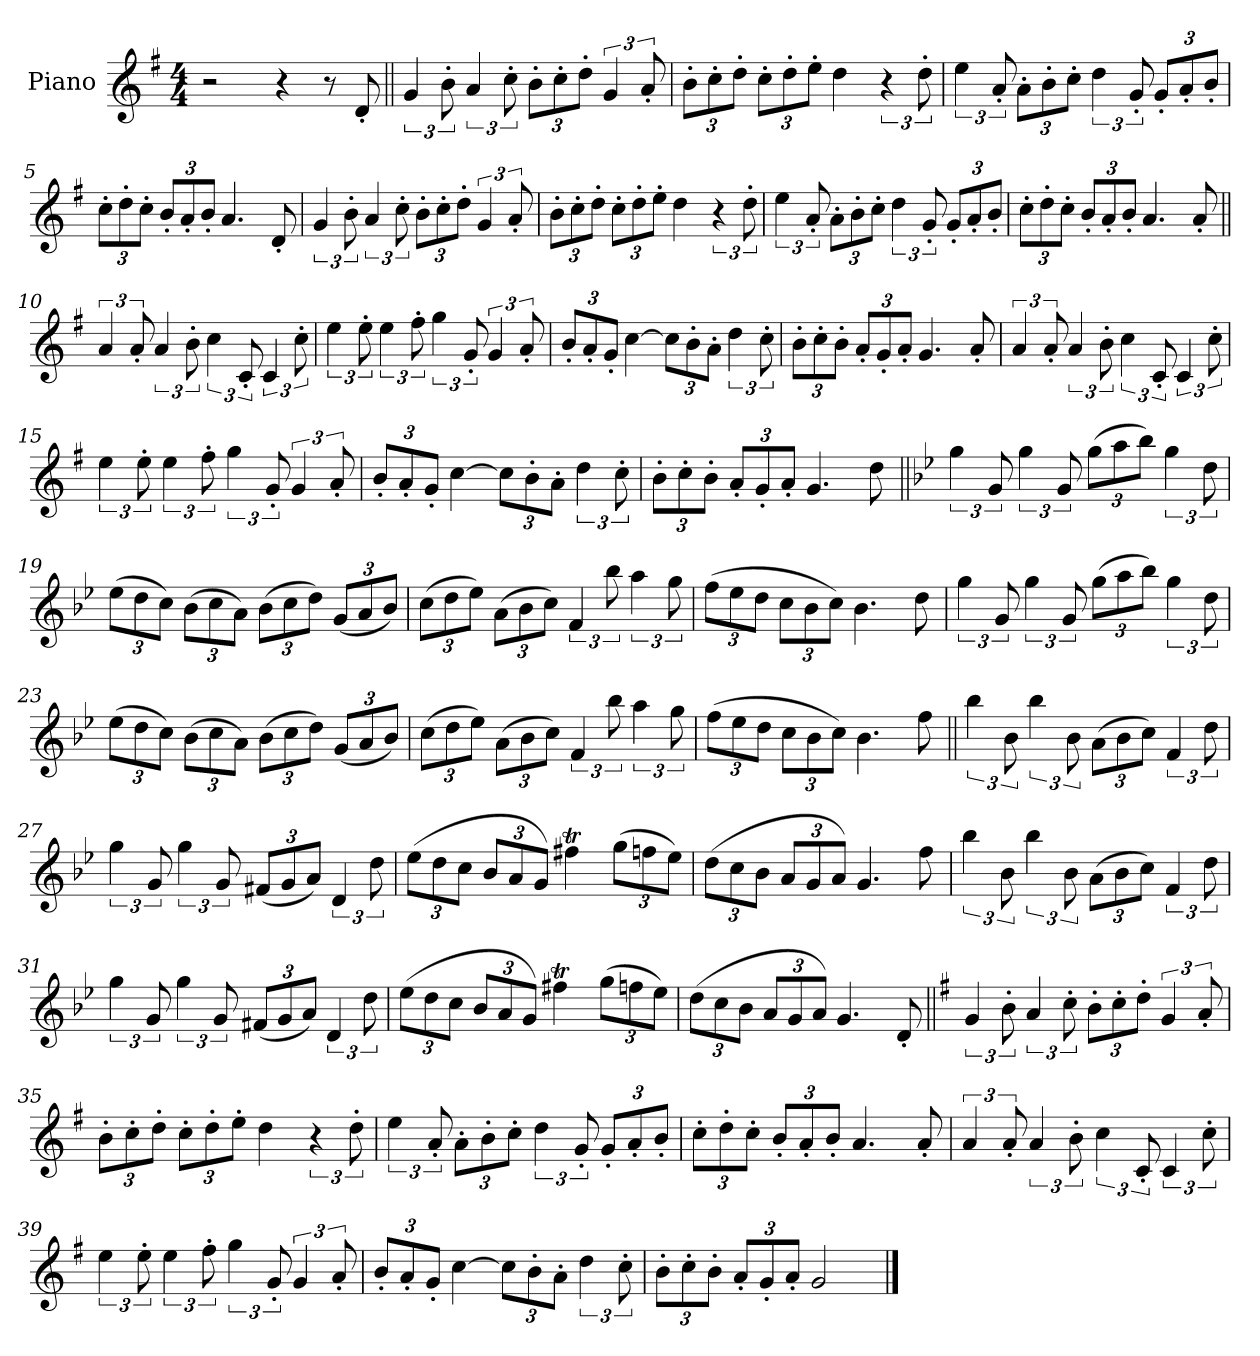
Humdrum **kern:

**kern
*part1
*staff1
*I"Piano
*I'Pno.
*clefG2
*k[f#]
*M4/4
*MM130
=1
2r
4r
8r
8d'
=2||
6g
12b'
6a
12cc'
*Xbrackettup
12b'L
12cc'
12dd'J
*brackettup
6g
12a'
=3
*Xbrackettup
12b'L
12cc'
12dd'J
12cc'L
12dd'
12ee'J
4dd
*brackettup
6r
12dd'
=4
6ee
12a'
*Xbrackettup
12a'L
12b'
12cc'J
*brackettup
6dd
12g'
*Xbrackettup
12g'L
12a'
12b'J
=5
12cc'L
12dd'
12cc'J
12b'L
12a'
12b'J
4.a
8d'
=6
*brackettup
6g
12b'
6a
12cc'
*Xbrackettup
12b'L
12cc'
12dd'J
*brackettup
6g
12a'
=7
*Xbrackettup
12b'L
12cc'
12dd'J
12cc'L
12dd'
12ee'J
4dd
*brackettup
6r
12dd'
=8
6ee
12a'
*Xbrackettup
12a'L
12b'
12cc'J
*brackettup
6dd
12g'
*Xbrackettup
12g'L
12a'
12b'J
=9
12cc'L
12dd'
12cc'J
12b'L
12a'
12b'J
4.a
8a'
=10||
*brackettup
6a
12a'
6a
12b'
6cc
12c'
6c
12cc'
=11
6ee
12ee'
6ee
12ff#'
6gg
12g'
6g
12a'
=12
*Xbrackettup
12b'L
12a'
12g'J
[4cc
12ccL]
12b'
12a'J
*brackettup
6dd
12cc'
=13
*Xbrackettup
12b'L
12cc'
12b'J
12a'L
12g'
12a'J
4.g
8a'
=14
*brackettup
6a
12a'
6a
12b'
6cc
12c'
6c
12cc'
=15
6ee
12ee'
6ee
12ff#'
6gg
12g'
6g
12a'
=16
*Xbrackettup
12b'L
12a'
12g'J
[4cc
12ccL]
12b'
12a'J
*brackettup
6dd
12cc'
=17
*Xbrackettup
12b'L
12cc'
12b'J
12a'L
12g'
12a'J
4.g
8dd!
=18||
*k[b-e-]
*brackettup
6gg!
12g!
6gg!
12g!
*Xbrackettup
(12gg!L
12aa!
12bb-!J)
*brackettup
6gg!
12dd!
=19
*Xbrackettup
(12ee-!L
12dd!
12cc!J)
(12b-!L
12cc!
12a!J)
(12b-!L
12cc!
12dd!J)
(12g!L
12a!
12b-!J)
=20
(12cc!L
12dd!
12ee-!J)
(12a!L
12b-!
12cc!J)
*brackettup
6f!
12bb-!
6aa!
12gg!
=21
*Xbrackettup
(12ff!L
12ee-!
12dd!J
12cc!L
12b-!
12cc!J)
4.b-!
8dd!
=22
*brackettup
6gg!
12g!
6gg!
12g!
*Xbrackettup
(12gg!L
12aa!
12bb-!J)
*brackettup
6gg!
12dd!
=23
*Xbrackettup
(12ee-!L
12dd!
12cc!J)
(12b-!L
12cc!
12a!J)
(12b-!L
12cc!
12dd!J)
(12g!L
12a!
12b-!J)
=24
(12cc!L
12dd!
12ee-!J)
(12a!L
12b-!
12cc!J)
*brackettup
6f!
12bb-!
6aa!
12gg!
=25
*Xbrackettup
(12ff!L
12ee-!
12dd!J
12cc!L
12b-!
12cc!J)
4.b-!
8ff!
=26||
*brackettup
6bb-!
12b-!
6bb-!
12b-!
*Xbrackettup
(12a!L
12b-!
12cc!J)
*brackettup
6f!
12dd!
=27
6gg!
12g!
6gg!
12g!
*Xbrackettup
(12f#X!L
12g!
12a!J)
*brackettup
6d!
12dd!
=28
*Xbrackettup
(12ee-!L
12dd!
12cc!J
12b-!L
12a!
12g!J)
4ff#Xt!
(12gg!L
12ffn!
12ee-!J)
=29
(12dd!L
12cc!
12b-!J
12a!L
12g!
12a!J)
4.g!
8ff!
=30
*brackettup
6bb-!
12b-!
6bb-!
12b-!
*Xbrackettup
(12a!L
12b-!
12cc!J)
*brackettup
6f!
12dd!
=31
6gg!
12g!
6gg!
12g!
*Xbrackettup
(12f#X!L
12g!
12a!J)
*brackettup
6d!
12dd!
=32
*Xbrackettup
(12ee-!L
12dd!
12cc!J
12b-!L
12a!
12g!J)
4ff#Xt!
(12gg!L
12ffn!
12ee-!J)
=33
(12dd!L
12cc!
12b-!J
12a!L
12g!
12a!J)
4.g!
8d'
=34||
*k[f#]
*brackettup
6g
12b'
6a
12cc'
*Xbrackettup
12b'L
12cc'
12dd'J
*brackettup
6g
12a'
=35
*Xbrackettup
12b'L
12cc'
12dd'J
12cc'L
12dd'
12ee'J
4dd
*brackettup
6r
12dd'
=36
6ee
12a'
*Xbrackettup
12a'L
12b'
12cc'J
*brackettup
6dd
12g'
*Xbrackettup
12g'L
12a'
12b'J
=37
12cc'L
12dd'
12cc'J
12b'L
12a'
12b'J
4.a
8a'
=38
*brackettup
6a
12a'
6a
12b'
6cc
12c'
6c
12cc'
=39
6ee
12ee'
6ee
12ff#'
6gg
12g'
6g
12a'
=40
*Xbrackettup
12b'L
12a'
12g'J
[4cc
12ccL]
12b'
12a'J
*brackettup
6dd
12cc'
=41
*Xbrackettup
12b'L
12cc'
12b'J
12a'L
12g'
12a'J
2g
==
*-
